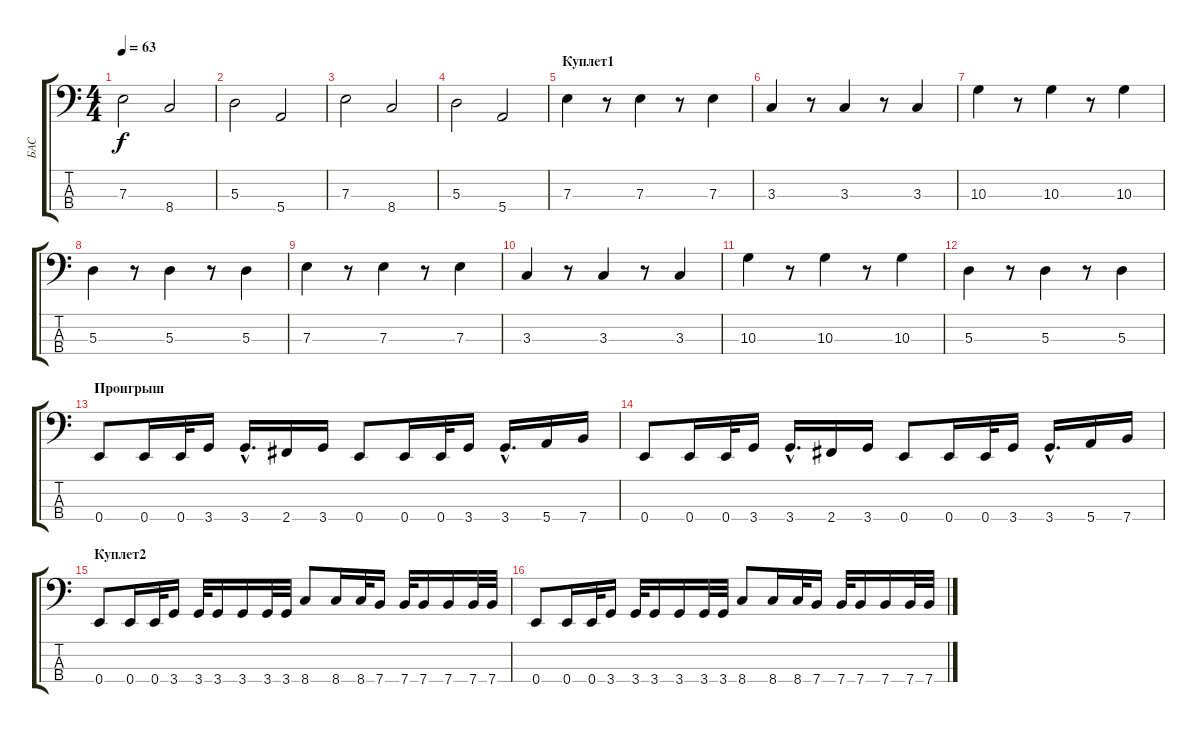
\track ("БАС" "БАС") {instrument fretlessbass}
\staff {score tabs}
\tuning (G2 D2 A1 E1) {hide}
\ts (4 4)
\tempo 63
\clef f4
\ks c
7.3.2{dy f} 8.4.2 |
5.3.2 5.4.2 |
7.3.2 8.4.2 |
5.3.2 5.4.2 |
\section ("" "Куплет1")
7.3.4 r.8 7.3.4 r.8 7.3.4 |
3.3.4 r.8 3.3.4 r.8 3.3.4 |
10.3.4 r.8 10.3.4 r.8 10.3.4 |
5.3.4 r.8 5.3.4 r.8 5.3.4 |
7.3.4 r.8 7.3.4 r.8 7.3.4 |
3.3.4 r.8 3.3.4 r.8 3.3.4 |
10.3.4 r.8 10.3.4 r.8 10.3.4 |
5.3.4 r.8 5.3.4 r.8 5.3.4 |
\section ("" "Проигрыш")
0.4.8 0.4.16 0.4.32 3.4.16 3.4{hac}.16{d} 2.4.16 3.4.16 0.4.8 0.4.16 0.4.32 3.4.16 3.4{hac}.16{d} 5.4.16 7.4.16 |
0.4.8 0.4.16 0.4.32 3.4.16 3.4{hac}.16{d} 2.4.16 3.4.16 0.4.8 0.4.16 0.4.32 3.4.16 3.4{hac}.16{d} 5.4.16 7.4.16 |
\section ("" "Куплет2")
0.4.8 0.4.16 0.4.32 3.4.16 3.4.32 3.4.16 3.4.16 3.4.32 3.4.32 8.4.8 8.4.16 8.4.32 7.4.16 7.4.32 7.4.16 7.4.16 7.4.32 7.4.32 |
0.4.8 0.4.16 0.4.32 3.4.16 3.4.32 3.4.16 3.4.16 3.4.32 3.4.32 8.4.8 8.4.16 8.4.32 7.4.16 7.4.32 7.4.16 7.4.16 7.4.32 7.4.32
